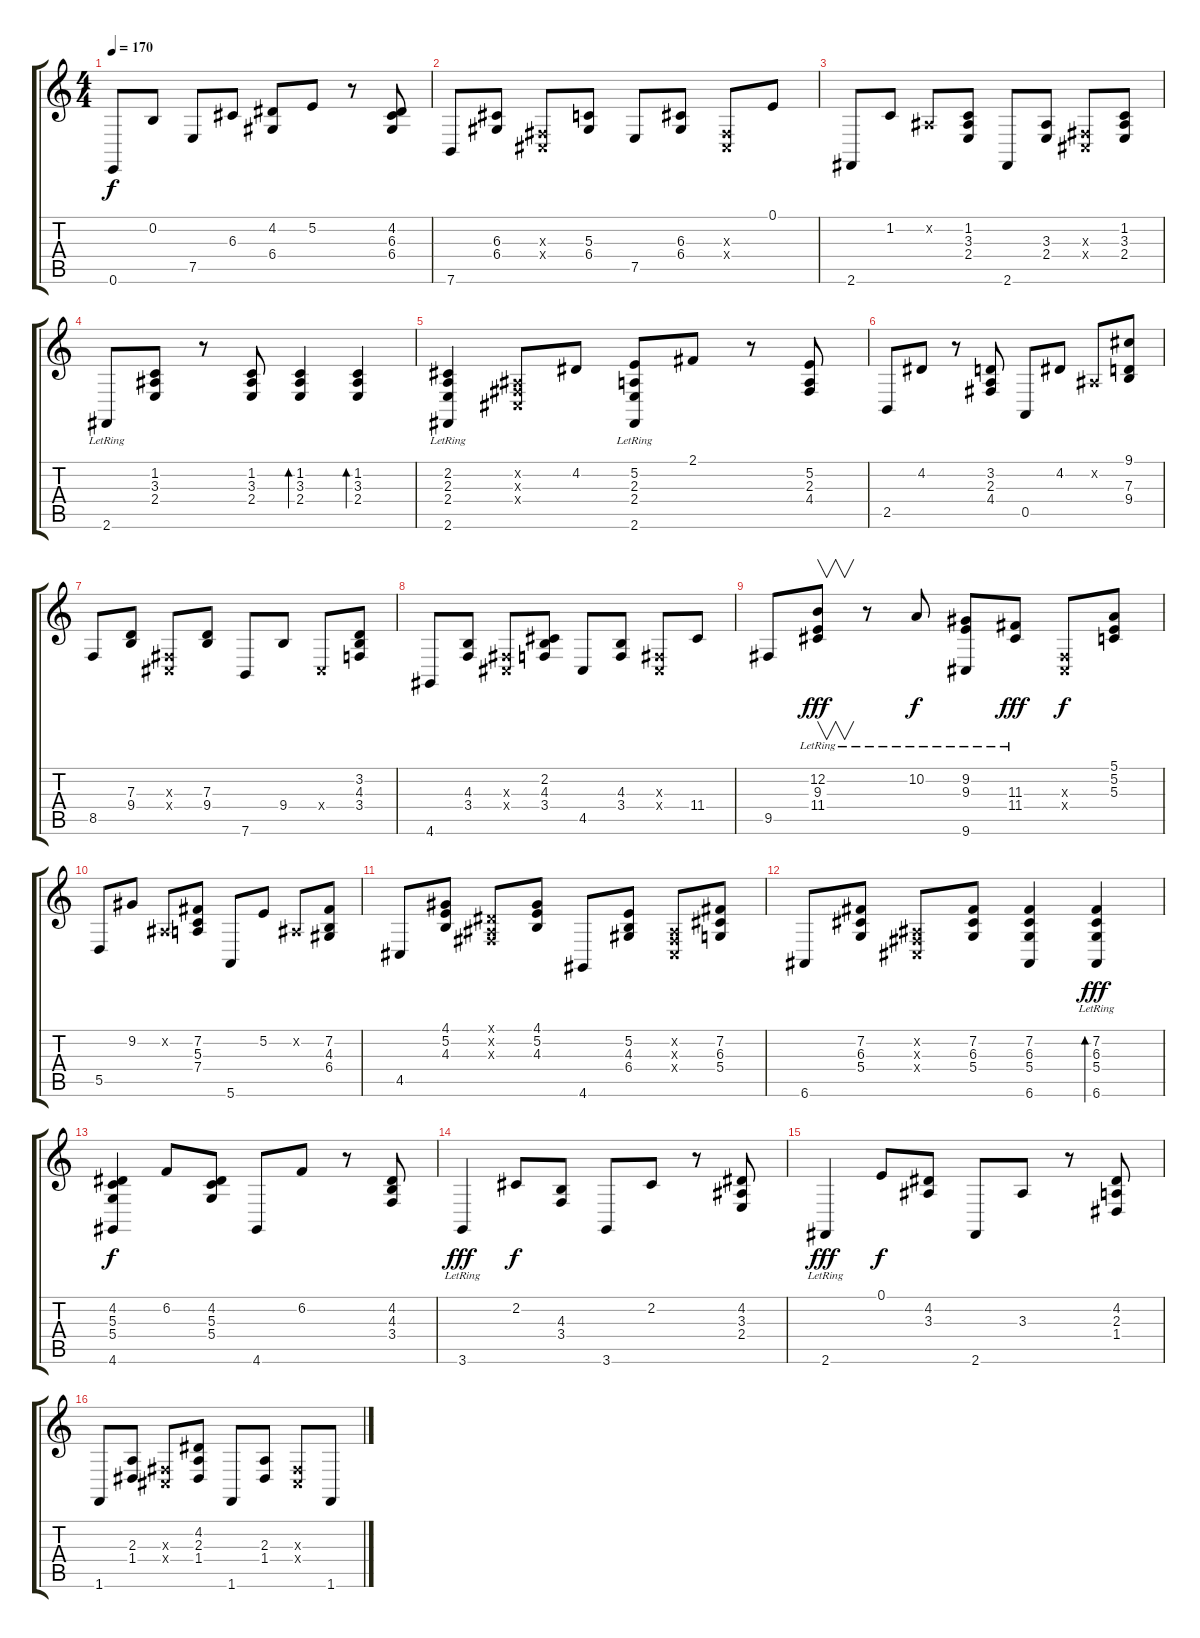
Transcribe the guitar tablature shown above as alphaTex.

\track "" {instrument voiceoohs}
\staff {score tabs}
\tuning (E4 B3 G3 D3 A2 E2) {hide}
\ts (4 4)
\tempo 170
\clef g2
\ks c
0.6.8{dy f} 0.2.8 7.5.8 6.3.8 (4.2 6.4).8 5.2.8 r.8 (4.2 6.3 6.4).8 |
7.6.8 (6.3 6.4).8 (-1.3{x} -1.4{x}).8 (5.3 6.4).8 7.5.8 (6.3 6.4).8 (-1.3{x} -1.4{x}).8 0.1.8 |
2.6.8 1.2.8 -1.2{x}.8 (1.2 3.3 2.4).8 2.6.8 (3.3 2.4).8 (-1.3{x} -1.4{x}).8 (1.2 3.3 2.4).8 |
2.6{lr}.8 (1.2 3.3 2.4).8 r.8 (1.2 3.3 2.4).8 (1.2 3.3 2.4).4{bd 240} (1.2 3.3 2.4).4{bd 240} |
(2.2 2.3 2.4 2.6{lr}).4 (-1.2{x} -1.3{x} -1.4{x}).8 4.2.8 (5.2 2.3 2.4 2.6{lr}).8 2.1.8 r.8 (5.2 2.3 4.4).8 |
2.5.8 4.2.8 r.8 (3.2 2.3 4.4).8 0.5.8 4.2.8 -1.2{x}.8 (9.1 7.3 9.4).8 |
8.5.8 (7.3 9.4).8 (-1.3{x} -1.4{x}).8 (7.3 9.4).8 7.6.8 9.4.8 -1.4{x}.8 (3.2 4.3 3.4).8 |
4.6.8 (4.3 3.4).8 (-1.3{x} -1.4{x}).8 (2.2 4.3 3.4).8 4.5.8 (4.3 3.4).8 (-1.3{x} -1.4{x}).8 11.4.8 |
9.5.8 (12.2{lr} 9.3 11.4).8{v dy fff} r.8 10.2{lr}.8{dy f} (9.2{lr} 9.3 9.6).8 (11.3{lr} 11.4).8{dy fff} (-1.3{x} -1.4{x}).8{dy f} (5.1 5.2 5.3).8 |
5.5.8 9.2.8 -1.2{x}.8 (7.2 5.3 7.4).8 5.6.8 5.2.8 -1.2{x}.8 (7.2 4.3 6.4).8 |
4.5.8 (4.1 5.2 4.3).8 (-1.1{x} -1.2{x} -1.3{x}).8 (4.1 5.2 4.3).8 4.6.8 (5.2 4.3 6.4).8 (-1.2{x} -1.3{x} -1.4{x}).8 (7.2 6.3 5.4).8 |
6.6.8 (7.2 6.3 5.4).8 (-1.2{x} -1.3{x} -1.4{x}).8 (7.2 6.3 5.4).8 (7.2 6.3 5.4 6.6).4 (7.2 6.3 5.4 6.6{lr}).4{bd 240 dy fff} |
(4.2 5.3 5.4 4.6).4{dy f} 6.2.8 (4.2 5.3 5.4).8 4.6.8 6.2.8 r.8 (4.2 4.3 3.4).8 |
3.6{lr}.4{dy fff} 2.2.8{dy f} (4.3 3.4).8 3.6.8 2.2.8 r.8 (4.2 3.3 2.4).8 |
2.6{lr}.4{dy fff} 0.1.8{dy f} (4.2 3.3).8 2.6.8 3.3.8 r.8 (4.2 2.3 1.4).8 |
1.6.8 (2.3 1.4).8 (-1.3{x} -1.4{x}).8 (4.2 2.3 1.4).8 1.6.8 (2.3 1.4).8 (-1.3{x} -1.4{x}).8 1.6.8
